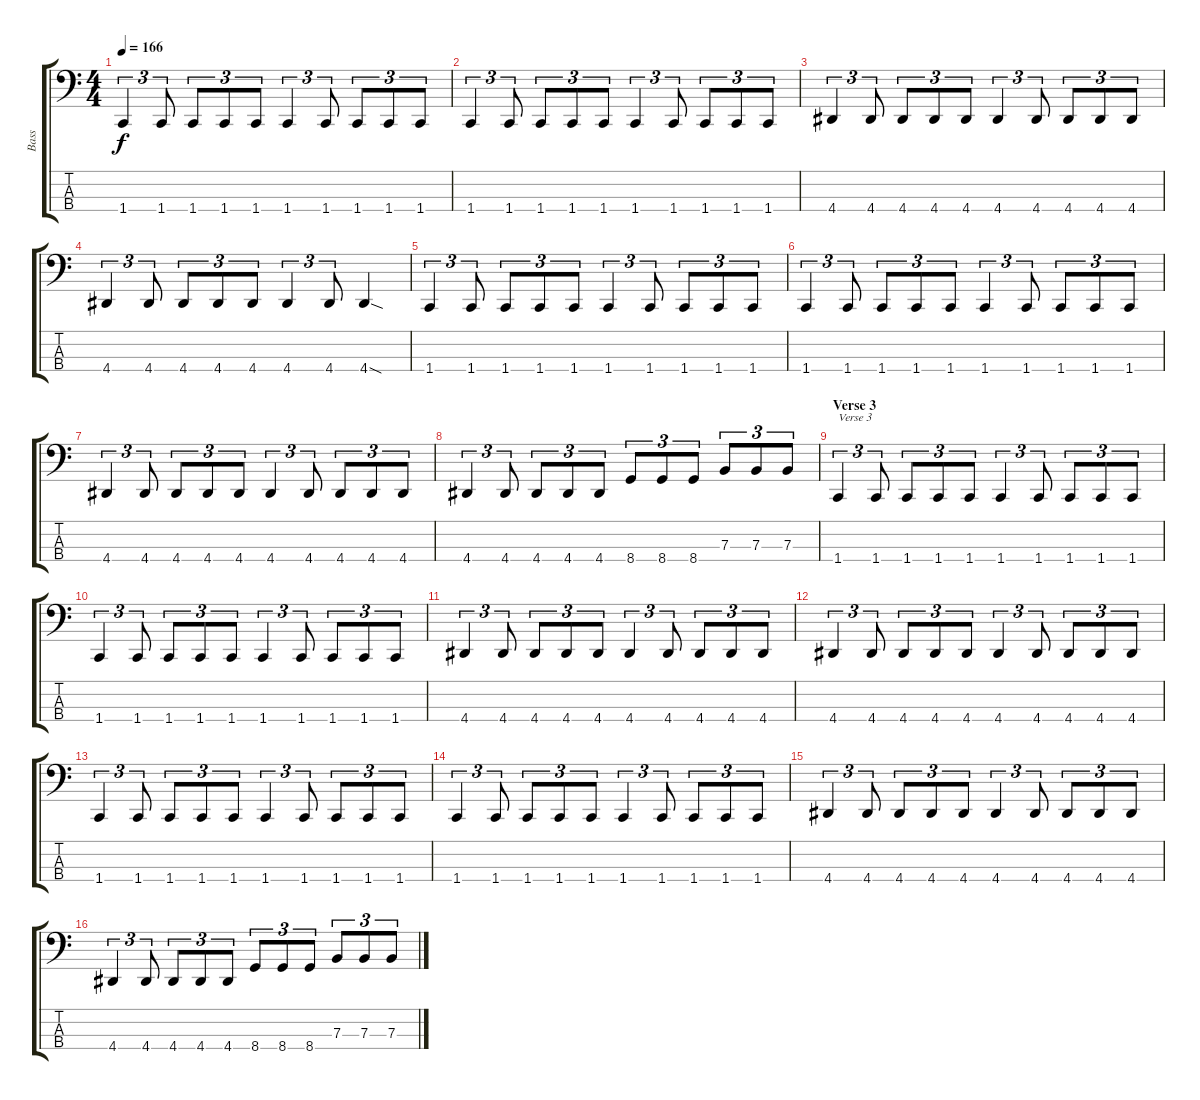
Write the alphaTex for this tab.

\track ("Bass" "Bass") {instrument electricbassfinger}
\staff {score tabs}
\tuning (D2 A1 E1 B0) {hide}
\ts (4 4)
\tempo 166
\clef f4
\ks c
1.4.4{tu (3 2) dy f} 1.4.8{tu (3 2)} 1.4.8{tu (3 2)} 1.4.8{tu (3 2)} 1.4.8{tu (3 2)} 1.4.4{tu (3 2)} 1.4.8{tu (3 2)} 1.4.8{tu (3 2)} 1.4.8{tu (3 2)} 1.4.8{tu (3 2)} |
1.4.4{tu (3 2)} 1.4.8{tu (3 2)} 1.4.8{tu (3 2)} 1.4.8{tu (3 2)} 1.4.8{tu (3 2)} 1.4.4{tu (3 2)} 1.4.8{tu (3 2)} 1.4.8{tu (3 2)} 1.4.8{tu (3 2)} 1.4.8{tu (3 2)} |
4.4.4{tu (3 2)} 4.4.8{tu (3 2)} 4.4.8{tu (3 2)} 4.4.8{tu (3 2)} 4.4.8{tu (3 2)} 4.4.4{tu (3 2)} 4.4.8{tu (3 2)} 4.4.8{tu (3 2)} 4.4.8{tu (3 2)} 4.4.8{tu (3 2)} |
4.4.4{tu (3 2)} 4.4.8{tu (3 2)} 4.4.8{tu (3 2)} 4.4.8{tu (3 2)} 4.4.8{tu (3 2)} 4.4.4{tu (3 2)} 4.4.8{tu (3 2)} 4.4{sod}.4 |
1.4.4{tu (3 2)} 1.4.8{tu (3 2)} 1.4.8{tu (3 2)} 1.4.8{tu (3 2)} 1.4.8{tu (3 2)} 1.4.4{tu (3 2)} 1.4.8{tu (3 2)} 1.4.8{tu (3 2)} 1.4.8{tu (3 2)} 1.4.8{tu (3 2)} |
1.4.4{tu (3 2)} 1.4.8{tu (3 2)} 1.4.8{tu (3 2)} 1.4.8{tu (3 2)} 1.4.8{tu (3 2)} 1.4.4{tu (3 2)} 1.4.8{tu (3 2)} 1.4.8{tu (3 2)} 1.4.8{tu (3 2)} 1.4.8{tu (3 2)} |
4.4.4{tu (3 2)} 4.4.8{tu (3 2)} 4.4.8{tu (3 2)} 4.4.8{tu (3 2)} 4.4.8{tu (3 2)} 4.4.4{tu (3 2)} 4.4.8{tu (3 2)} 4.4.8{tu (3 2)} 4.4.8{tu (3 2)} 4.4.8{tu (3 2)} |
4.4.4{tu (3 2)} 4.4.8{tu (3 2)} 4.4.8{tu (3 2)} 4.4.8{tu (3 2)} 4.4.8{tu (3 2)} 8.4.8{tu (3 2)} 8.4.8{tu (3 2)} 8.4.8{tu (3 2)} 7.3.8{tu (3 2)} 7.3.8{tu (3 2)} 7.3.8{tu (3 2)} |
\section ("" "Verse 3")
1.4.4{tu (3 2) txt "Verse 3"} 1.4.8{tu (3 2)} 1.4.8{tu (3 2)} 1.4.8{tu (3 2)} 1.4.8{tu (3 2)} 1.4.4{tu (3 2)} 1.4.8{tu (3 2)} 1.4.8{tu (3 2)} 1.4.8{tu (3 2)} 1.4.8{tu (3 2)} |
1.4.4{tu (3 2)} 1.4.8{tu (3 2)} 1.4.8{tu (3 2)} 1.4.8{tu (3 2)} 1.4.8{tu (3 2)} 1.4.4{tu (3 2)} 1.4.8{tu (3 2)} 1.4.8{tu (3 2)} 1.4.8{tu (3 2)} 1.4.8{tu (3 2)} |
4.4.4{tu (3 2)} 4.4.8{tu (3 2)} 4.4.8{tu (3 2)} 4.4.8{tu (3 2)} 4.4.8{tu (3 2)} 4.4.4{tu (3 2)} 4.4.8{tu (3 2)} 4.4.8{tu (3 2)} 4.4.8{tu (3 2)} 4.4.8{tu (3 2)} |
4.4.4{tu (3 2)} 4.4.8{tu (3 2)} 4.4.8{tu (3 2)} 4.4.8{tu (3 2)} 4.4.8{tu (3 2)} 4.4.4{tu (3 2)} 4.4.8{tu (3 2)} 4.4.8{tu (3 2)} 4.4.8{tu (3 2)} 4.4.8{tu (3 2)} |
1.4.4{tu (3 2)} 1.4.8{tu (3 2)} 1.4.8{tu (3 2)} 1.4.8{tu (3 2)} 1.4.8{tu (3 2)} 1.4.4{tu (3 2)} 1.4.8{tu (3 2)} 1.4.8{tu (3 2)} 1.4.8{tu (3 2)} 1.4.8{tu (3 2)} |
1.4.4{tu (3 2)} 1.4.8{tu (3 2)} 1.4.8{tu (3 2)} 1.4.8{tu (3 2)} 1.4.8{tu (3 2)} 1.4.4{tu (3 2)} 1.4.8{tu (3 2)} 1.4.8{tu (3 2)} 1.4.8{tu (3 2)} 1.4.8{tu (3 2)} |
4.4.4{tu (3 2)} 4.4.8{tu (3 2)} 4.4.8{tu (3 2)} 4.4.8{tu (3 2)} 4.4.8{tu (3 2)} 4.4.4{tu (3 2)} 4.4.8{tu (3 2)} 4.4.8{tu (3 2)} 4.4.8{tu (3 2)} 4.4.8{tu (3 2)} |
4.4.4{tu (3 2)} 4.4.8{tu (3 2)} 4.4.8{tu (3 2)} 4.4.8{tu (3 2)} 4.4.8{tu (3 2)} 8.4.8{tu (3 2)} 8.4.8{tu (3 2)} 8.4.8{tu (3 2)} 7.3.8{tu (3 2)} 7.3.8{tu (3 2)} 7.3.8{tu (3 2)}
